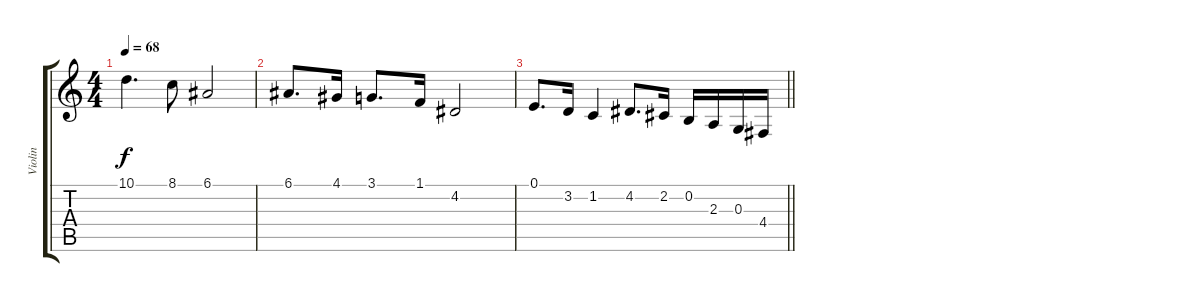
\track ("Violin" "Violin") {instrument violin}
\staff {score tabs}
\tuning (E4 B3 G3 D3 A2 E2) {hide}
\ts (4 4)
\tempo 68
\clef g2
\ks c
10.1.4{d dy f} 8.1.8 6.1.2 |
6.1.8{d} 4.1.16 3.1.8{d} 1.1.16 4.2.2 |
\barLineRight lightlight
0.1.8{d} 3.2.16 1.2.4 4.2.8{d} 2.2.16 0.2.16 2.3.16 0.3.16 4.4.16
